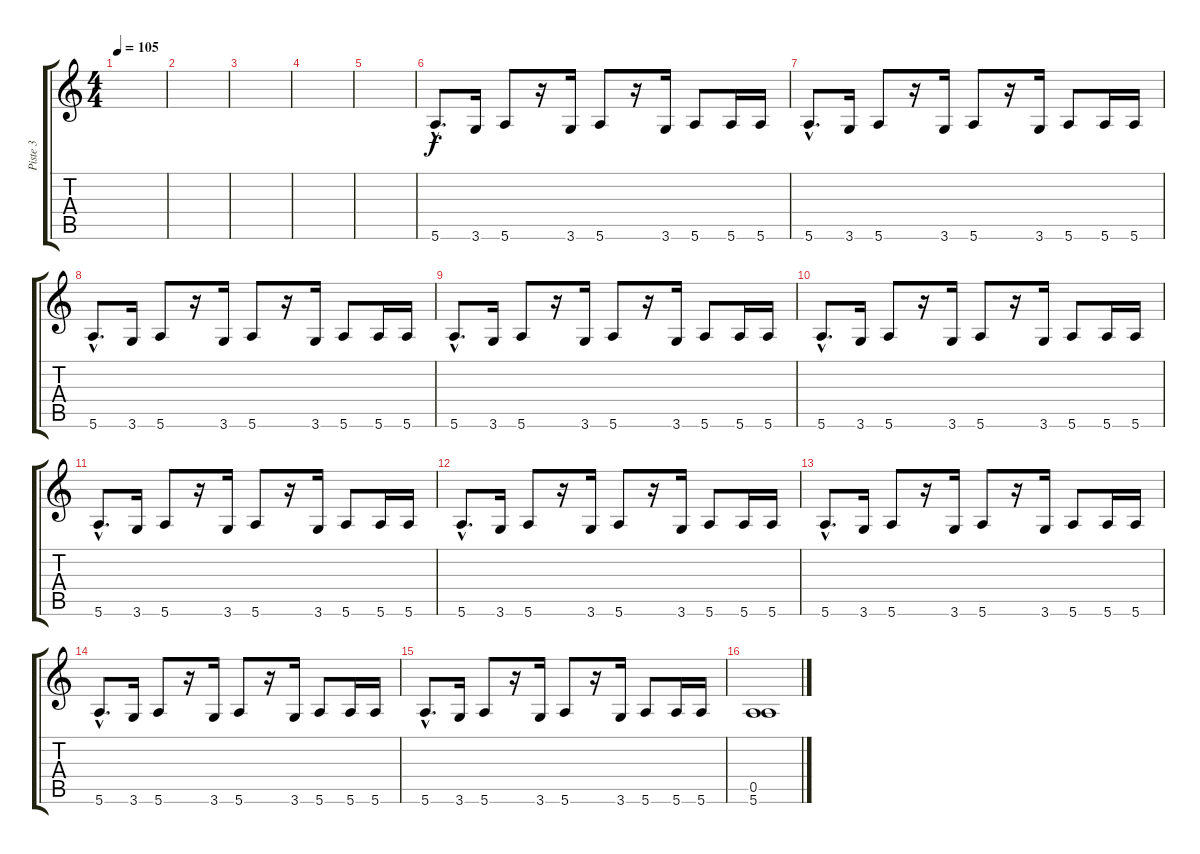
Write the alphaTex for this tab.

\track ("Piste 3" "Piste 3") {instrument electricbassfinger}
\staff {score tabs}
\tuning (E4 B3 G3 D3 A2 E2) {hide}
\ts (4 4)
\tempo 105
\clef g2
\ks c
|
|
|
|
|
5.6{hac}.8{d} 3.6.16 5.6.8 r.16 3.6.16 5.6.8 r.16 3.6.16 5.6.8 5.6.16 5.6.16 |
5.6{hac}.8{d} 3.6.16 5.6.8 r.16 3.6.16 5.6.8 r.16 3.6.16 5.6.8 5.6.16 5.6.16 |
5.6{hac}.8{d} 3.6.16 5.6.8 r.16 3.6.16 5.6.8 r.16 3.6.16 5.6.8 5.6.16 5.6.16 |
5.6{hac}.8{d} 3.6.16 5.6.8 r.16 3.6.16 5.6.8 r.16 3.6.16 5.6.8 5.6.16 5.6.16 |
5.6{hac}.8{d} 3.6.16 5.6.8 r.16 3.6.16 5.6.8 r.16 3.6.16 5.6.8 5.6.16 5.6.16 |
5.6{hac}.8{d} 3.6.16 5.6.8 r.16 3.6.16 5.6.8 r.16 3.6.16 5.6.8 5.6.16 5.6.16 |
5.6{hac}.8{d} 3.6.16 5.6.8 r.16 3.6.16 5.6.8 r.16 3.6.16 5.6.8 5.6.16 5.6.16 |
5.6{hac}.8{d} 3.6.16 5.6.8 r.16 3.6.16 5.6.8 r.16 3.6.16 5.6.8 5.6.16 5.6.16 |
5.6{hac}.8{d} 3.6.16 5.6.8 r.16 3.6.16 5.6.8 r.16 3.6.16 5.6.8 5.6.16 5.6.16 |
5.6{hac}.8{d} 3.6.16 5.6.8 r.16 3.6.16 5.6.8 r.16 3.6.16 5.6.8 5.6.16 5.6.16 |
(0.5 5.6).1
